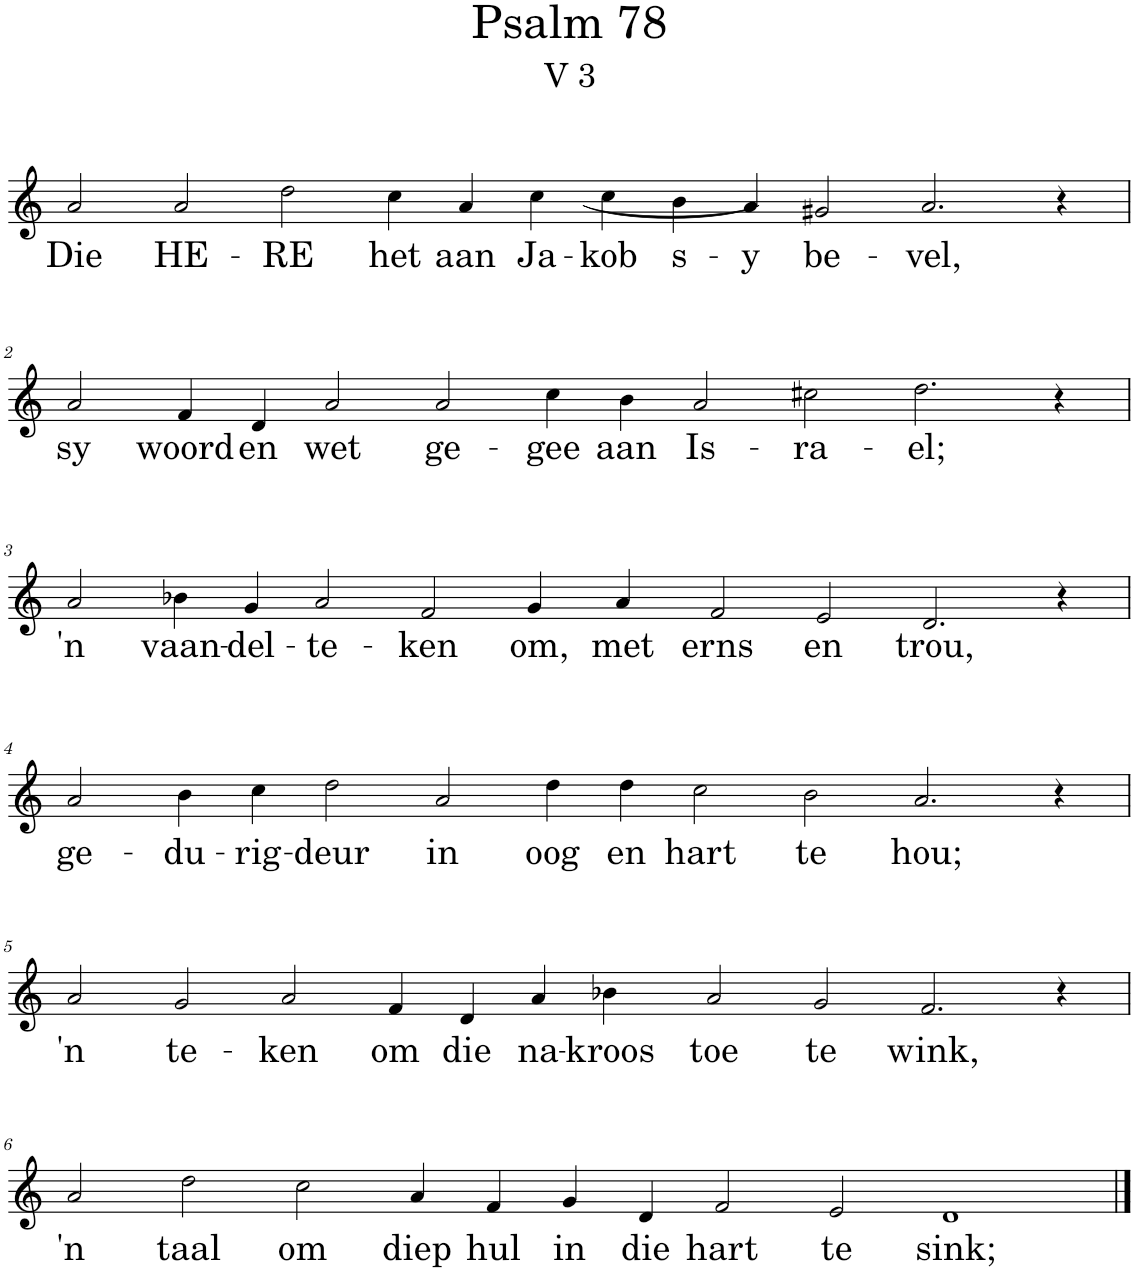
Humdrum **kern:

**kern	**text
*part1	*part1
*staff1	*staff1
*I"Pipe Organ	*
*I'Org.	*
*clefG2	*
*k[]	*
*M18/4	*
=1	=1
!	!LO:LY:b
2a/	Die
!	!LO:LY:b
2a/	HE-
!	!LO:LY:b
2dd\	-RE
!	!LO:LY:b
4cc\	het
!	!LO:LY:b
4a/	aan
!	!LO:LY:b
4cc\	Ja-
!	!LO:LY:b
4cc\	-kob
!	!LO:LY:b
4b\	s-
!	!LO:LY:b
[4a/	-y
!	!LO:LY:b
2g#X/	be-
!	!LO:LY:b
2.a/]	-vel,
4r	.
!!LO:LB:g=z
=2	=2
!	!LO:LY:b
2a/	sy
!	!LO:LY:b
4f/	woord
!	!LO:LY:b
4d/	en
!	!LO:LY:b
2a/	wet
!	!LO:LY:b
2a/	ge-
!	!LO:LY:b
4cc\	-gee
!	!LO:LY:b
4b\	aan
!	!LO:LY:b
2a/	Is-
!	!LO:LY:b
2cc#X\	-ra-
!	!LO:LY:b
2.dd\	-el;
4r	.
!!LO:LB:g=z
=3	=3
!	!LO:LY:b
2a/	'n
!	!LO:LY:b
4b-X\	vaan-
!	!LO:LY:b
4g/	-del-
!	!LO:LY:b
2a/	-te-
!	!LO:LY:b
2f/	-ken
!	!LO:LY:b
4g/	om,
!	!LO:LY:b
4a/	met
!	!LO:LY:b
2f/	erns
!	!LO:LY:b
2e/	en
!	!LO:LY:b
2.d/	trou,
4r	.
!!LO:LB:g=z
=4	=4
!	!LO:LY:b
2a/	ge-
!	!LO:LY:b
4b\	-du-
!	!LO:LY:b
4cc\	-rig-
!	!LO:LY:b
2dd\	-deur
!	!LO:LY:b
2a/	in
!	!LO:LY:b
4dd\	oog
!	!LO:LY:b
4dd\	en
!	!LO:LY:b
2cc\	hart
!	!LO:LY:b
2b\	te
!	!LO:LY:b
2.a/	hou;
4r	.
!!LO:LB:g=z
=5	=5
!	!LO:LY:b
2a/	'n
!	!LO:LY:b
2g/	te-
!	!LO:LY:b
2a/	-ken
!	!LO:LY:b
4f/	om
!	!LO:LY:b
4d/	die
!	!LO:LY:b
4a/	na-
!	!LO:LY:b
4b-X\	-kroos
!	!LO:LY:b
2a/	toe
!	!LO:LY:b
2g/	te
!	!LO:LY:b
2.f/	wink,
4r	.
!!LO:LB:g=z
=6	=6
!	!LO:LY:b
2a/	'n
!	!LO:LY:b
2dd\	taal
!	!LO:LY:b
2cc\	om
!	!LO:LY:b
4a/	diep
!	!LO:LY:b
4f/	hul
!	!LO:LY:b
4g/	in
!	!LO:LY:b
4d/	die
!	!LO:LY:b
2f/	hart
!	!LO:LY:b
2e/	te
!	!LO:LY:b
1d	sink;
==	==
*-	*-
